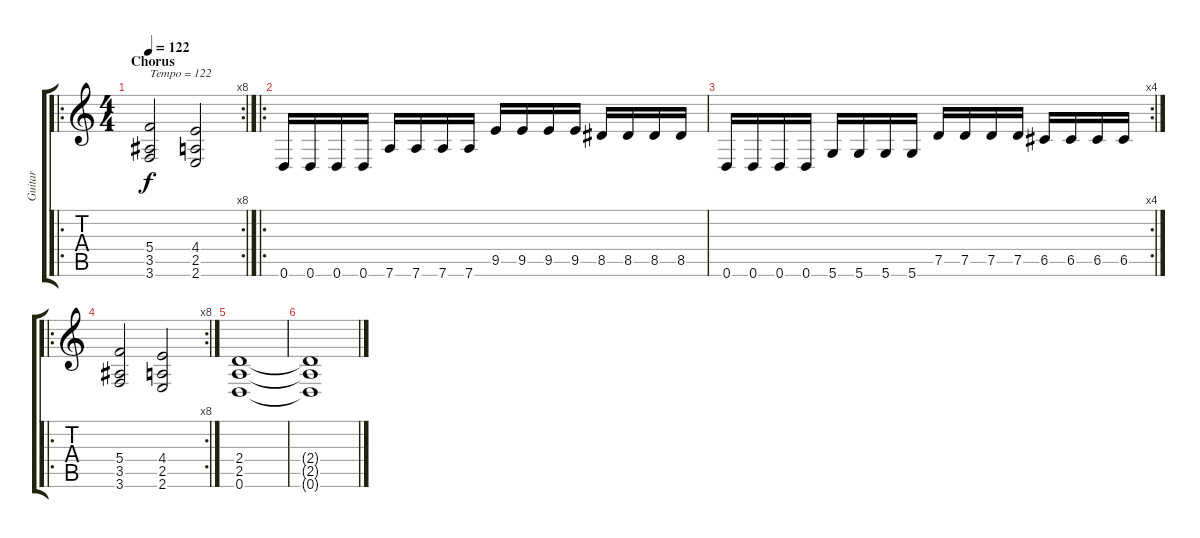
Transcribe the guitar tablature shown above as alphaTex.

\track ("Guitar" "Guitar") {instrument distortionguitar}
\staff {score tabs}
\tuning (D4 A3 F3 C3 G2 D2) {hide}
\ro
\rc 8
\ts (4 4)
\section ("" "Chorus")
\tempo 122
\clef g2
\ks c
(5.4 3.5 3.6).2{txt "Tempo = 122" dy f} (4.4 2.5 2.6).2 |
\ro
0.6.16 0.6.16 0.6.16 0.6.16 7.6.16 7.6.16 7.6.16 7.6.16 9.5.16 9.5.16 9.5.16 9.5.16 8.5.16 8.5.16 8.5.16 8.5.16 |
\rc 4
0.6.16 0.6.16 0.6.16 0.6.16 5.6.16 5.6.16 5.6.16 5.6.16 7.5.16 7.5.16 7.5.16 7.5.16 6.5.16 6.5.16 6.5.16 6.5.16 |
\ro
\rc 8
(5.4 3.5 3.6).2 (4.4 2.5 2.6).2 |
(2.4 2.5 0.6).1 |
(2.4{t} 2.5{t} 0.6{t}).1
